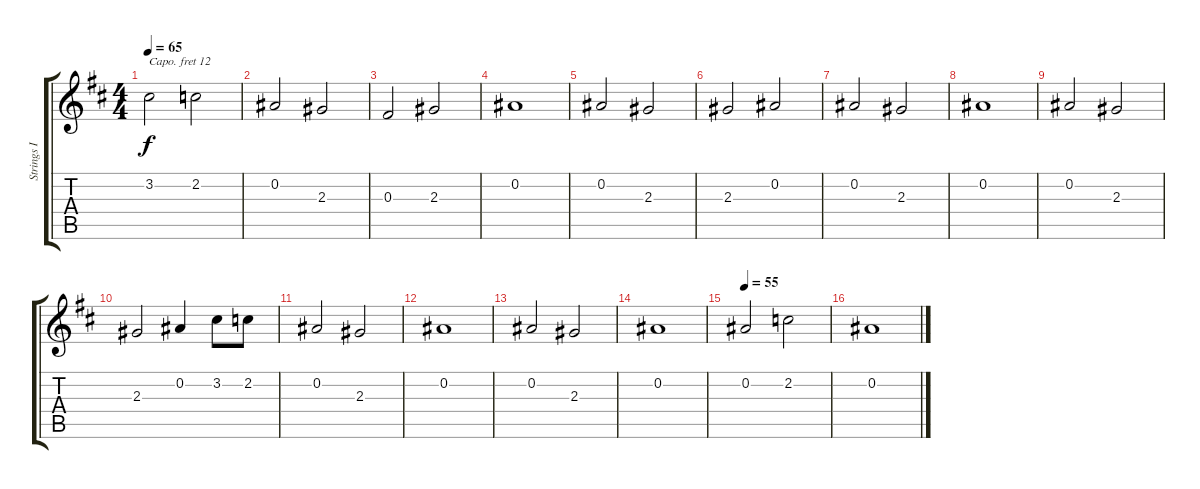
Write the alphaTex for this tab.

\track ("Strings I" "Strings I") {instrument stringensemble1}
\staff {score tabs}
\capo 12
\tuning (Eb4 Bb3 Gb3 Db3 Ab2 Eb2) {hide}
\ts (4 4)
\tempo 65
\clef g2
\ks d
3.2.2{dy f} 2.2.2 |
0.2.2 2.3.2 |
0.3.2 2.3.2 |
0.2.1 |
0.2.2 2.3.2 |
2.3.2 0.2.2 |
0.2.2 2.3.2 |
0.2.1 |
0.2.2 2.3.2 |
2.3.2 0.2.4 3.2.8 2.2.8 |
0.2.2 2.3.2 |
0.2.1 |
0.2.2 2.3.2 |
0.2.1 |
\tempo 55
0.2.2 2.2.2 |
0.2.1
